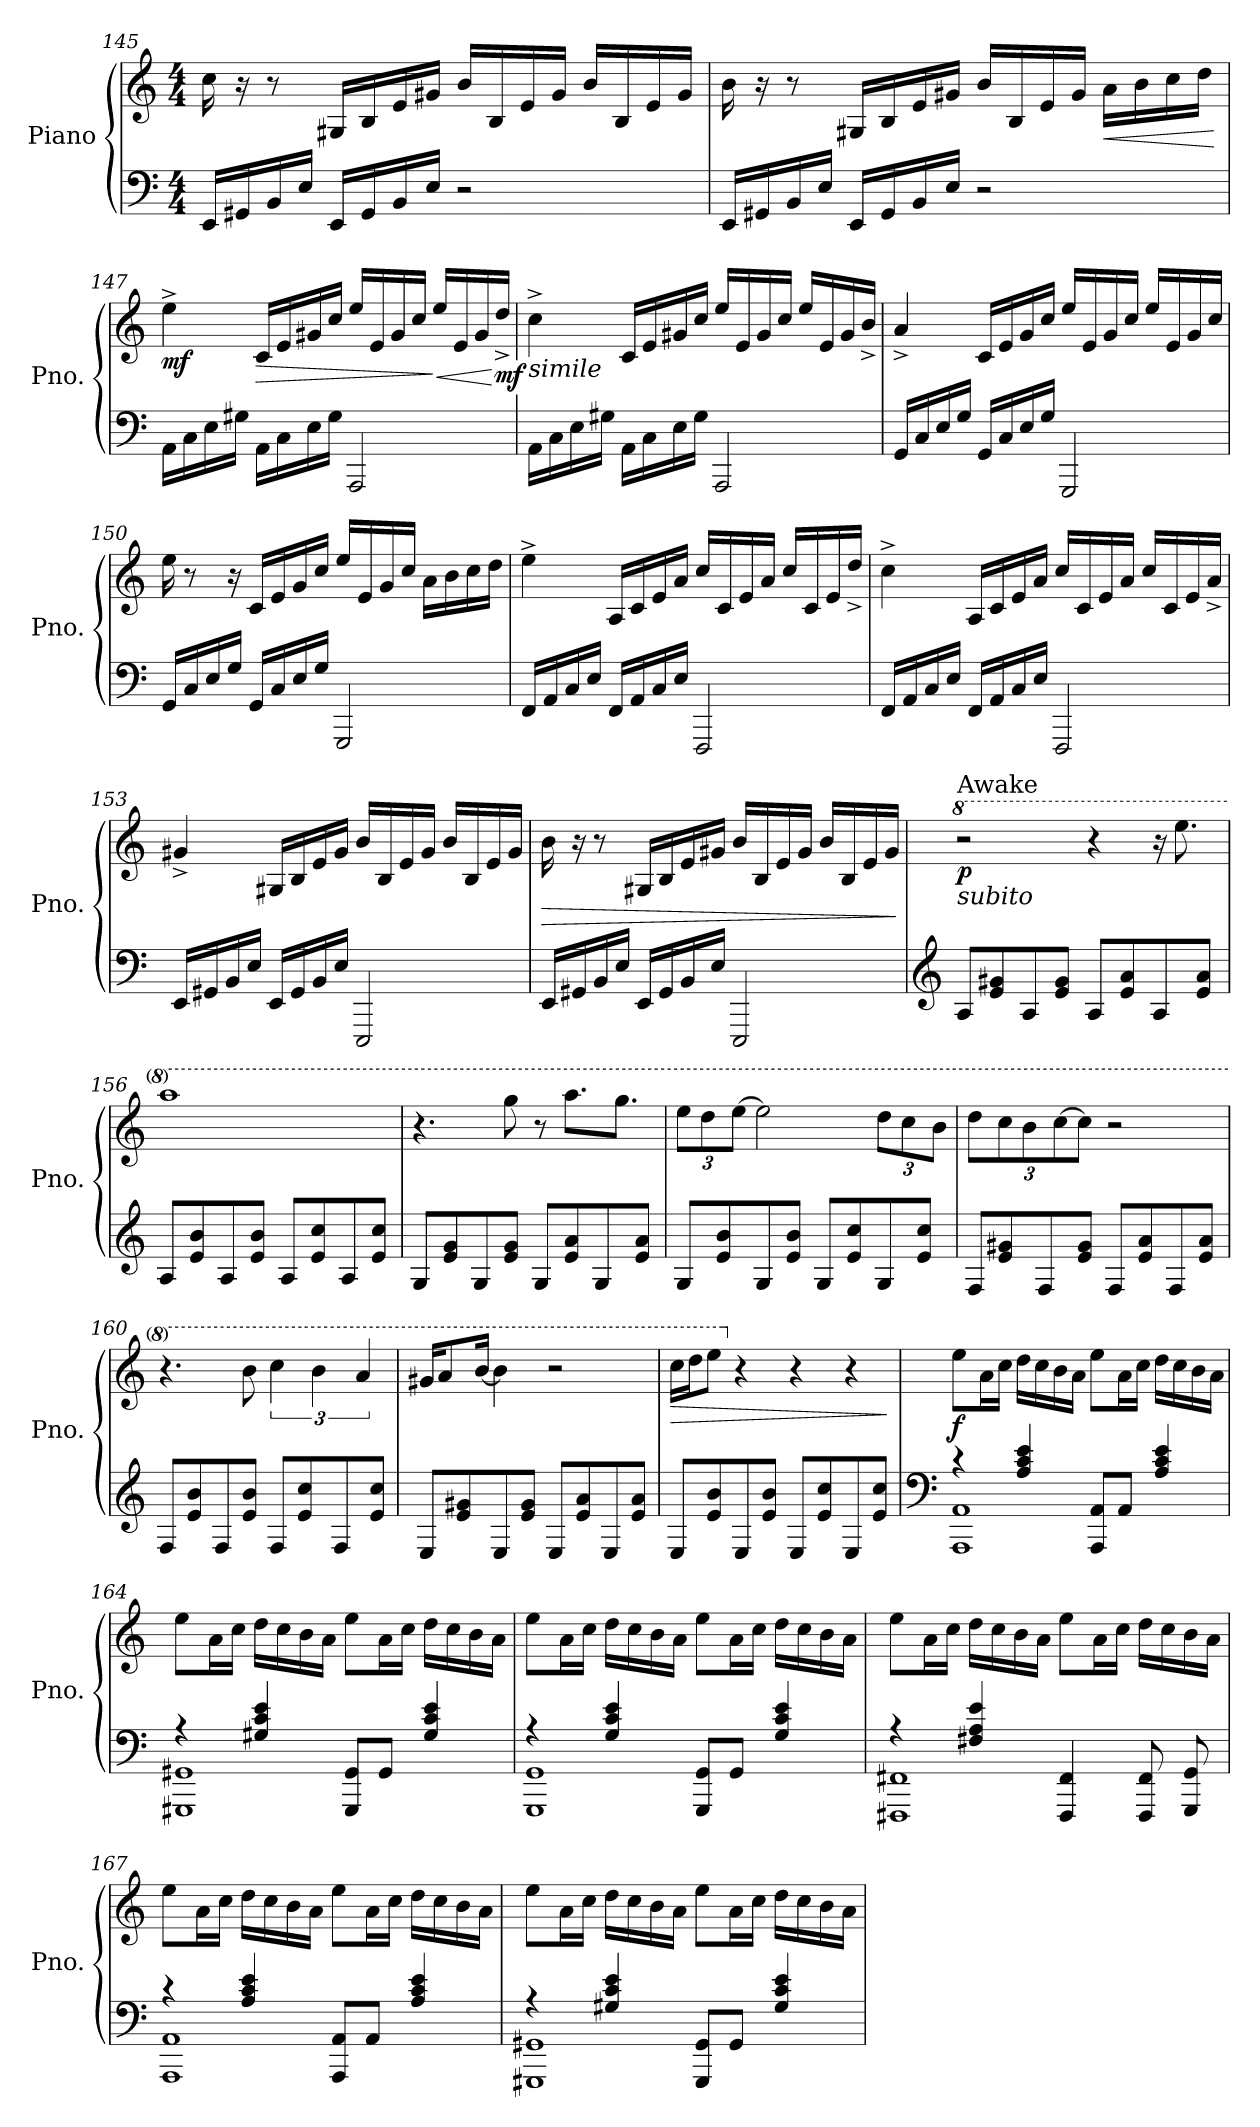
**kern	**kern	**dynam
*part1	*part1	*part1
*staff2	*staff1	*staff1/2
*I"Piano	*	*
*I'Pno.	*	*
*clefF4	*clefG2	*
*k[]	*k[]	*
*M4/4	*M4/4	*
=145	=145	=145
16EE/LL	16cc\	.
16GG#X/	16r	.
16BB/	8r	.
16E/JJ	.	.
16EE/LL	16G#X/LL	.
16GG#/	16B/	.
16BB/	16e/	.
16E/JJ	16g#X/JJ	.
2r	16b/LL	.
.	16B/	.
.	16e/	.
.	16g#/JJ	.
.	16b/LL	.
.	16B/	.
.	16e/	.
.	16g#/JJ	.
!!LO:LB:g=z
=146	=146	=146
16EE/LL	16b\	.
16GG#X/	16r	.
16BB/	8r	.
16E/JJ	.	.
16EE/LL	16G#X/LL	.
16GG#/	16B/	.
16BB/	16e/	.
16E/JJ	16g#X/JJ	.
2r	16b/LL	.
.	16B/	.
.	16e/	.
.	16g#/JJ	.
!	!	!LO:HP:b
.	16a\LL	<
.	16b\	.
.	16cc\	.
.	16dd\JJ	.
.	.	[
=147	=147	=147
!	!	!LO:DY:b
16AA\LL	4ee^\	mf
16C\	.	.
16E\	.	.
16G#X\JJ	.	.
!	!	!LO:HP:b
16AA\LL	16c/LL	>
16C\	16e/	.
16E\	16g#X/	.
16G#\JJ	16cc/JJ	.
2AAA/	16ee/LL	.
.	16e/	.
.	16g#/	.
.	16cc/JJ	.
!	!	!LO:HP:n=1:b
.	16ee/LL	] <
.	16e/	.
.	16g#/	.
!	!	!LO:DY:n=1:b
.	16dd^/JJ	[ mf
!!LO:PB:g=z
=148	=148	=148
!	!LO:TX:b:i:t=simile	!
16AA\LL	4cc^\	.
16C\	.	.
16E\	.	.
16G#X\JJ	.	.
16AA\LL	16c/LL	.
16C\	16e/	.
16E\	16g#X/	.
16G#\JJ	16cc/JJ	.
2AAA/	16ee/LL	.
.	16e/	.
.	16g#/	.
.	16cc/JJ	.
.	16ee/LL	.
.	16e/	.
.	16g#/	.
.	16b^/JJ	.
=149	=149	=149
16GG/LL	4a^/	.
16C/	.	.
16E/	.	.
16G/JJ	.	.
16GG/LL	16c/LL	.
16C/	16e/	.
16E/	16g/	.
16G/JJ	16cc/JJ	.
2GGG/	16ee/LL	.
.	16e/	.
.	16g/	.
.	16cc/JJ	.
.	16ee/LL	.
.	16e/	.
.	16g/	.
.	16cc/JJ	.
=150	=150	=150
16GG/LL	16ee\	.
16C/	8r	.
16E/	.	.
16G/JJ	16r	.
16GG/LL	16c/LL	.
16C/	16e/	.
16E/	16g/	.
16G/JJ	16cc/JJ	.
2GGG/	16ee/LL	.
.	16e/	.
.	16g/	.
.	16cc/JJ	.
.	16a\LL	.
.	16b\	.
.	16cc\	.
.	16dd\JJ	.
!!LO:LB:g=z
=151	=151	=151
16FF/LL	4ee^\	.
16AA/	.	.
16C/	.	.
16E/JJ	.	.
16FF/LL	16A/LL	.
16AA/	16c/	.
16C/	16e/	.
16E/JJ	16a/JJ	.
2FFF/	16cc/LL	.
.	16c/	.
.	16e/	.
.	16a/JJ	.
.	16cc/LL	.
.	16c/	.
.	16e/	.
.	16dd^/JJ	.
=152	=152	=152
16FF/LL	4cc^\	.
16AA/	.	.
16C/	.	.
16E/JJ	.	.
16FF/LL	16A/LL	.
16AA/	16c/	.
16C/	16e/	.
16E/JJ	16a/JJ	.
2FFF/	16cc/LL	.
.	16c/	.
.	16e/	.
.	16a/JJ	.
.	16cc/LL	.
.	16c/	.
.	16e/	.
.	16a^/JJ	.
=153	=153	=153
16EE/LL	4g#X^/	.
16GG#X/	.	.
16BB/	.	.
16E/JJ	.	.
16EE/LL	16G#X/LL	.
16GG#/	16B/	.
16BB/	16e/	.
16E/JJ	16g#/JJ	.
2EEE/	16b/LL	.
.	16B/	.
.	16e/	.
.	16g#/JJ	.
.	16b/LL	.
.	16B/	.
.	16e/	.
.	16g#/JJ	.
!!LO:LB:g=z
=154	=154	=154
!	!	!LO:HP:b
16EE/LL	16b\	>
16GG#X/	16r	.
16BB/	8r	.
16E/JJ	.	.
16EE/LL	16G#X/LL	.
16GG#/	16B/	.
16BB/	16e/	.
16E/JJ	16g#X/JJ	.
2EEE/	16b/LL	.
.	16B/	.
.	16e/	.
.	16g#/JJ	.
.	16b/LL	.
.	16B/	.
.	16e/	.
.	16g#/JJ	.
.	.	]
=155	=155	=155
*clefG2	*	*
*	*8va	*
!	!LO:TX:a:t=Awake	!
!	!LO:TX:b:i:t=subito	!
!	!	!LO:DY:b
8A/L	2r	p
8e/ 8g#X/	.	.
8A/	.	.
8e/ 8g#/J	.	.
8A/L	4r	.
8e/ 8a/	.	.
8A/	16r	.
.	8.eee\	.
8e/ 8a/J	.	.
=156	=156	=156
8A/L	1aaa	.
8e/ 8b/	.	.
8A/	.	.
8e/ 8b/J	.	.
8A/L	.	.
8e/ 8cc/	.	.
8A/	.	.
8e/ 8cc/J	.	.
=157	=157	=157
8G/L	4.r	.
8e/ 8g/	.	.
8G/	.	.
8e/ 8g/J	8ggg\	.
8G/L	8r	.
8e/ 8a/	8.aaa\L	.
8G/	.	.
.	8.ggg\J	.
8e/ 8a/J	.	.
!!LO:LB:g=z
=158	=158	=158
*	*Xbrackettup	*
8G/L	12eee\L	.
.	12ddd\	.
8e/ 8b/	.	.
.	[12eee\J	.
8G/	2eee\]	.
8e/ 8b/J	.	.
8G/L	.	.
8e/ 8cc/	.	.
8G/	12ddd\L	.
.	12ccc\	.
8e/ 8cc/J	.	.
.	12bb\J	.
=159	=159	=159
8F/L	8ddd\L	.
8e/ 8g#X/	12ccc\	.
.	12bb\	.
8F/	.	.
.	[12ccc\	.
8e/ 8g#/J	8ccc\J]	.
8F/L	2r	.
8e/ 8a/	.	.
8F/	.	.
8e/ 8a/J	.	.
=160	=160	=160
8F/L	4.r	.
8e/ 8b/	.	.
8F/	.	.
8e/ 8b/J	8bb\	.
*	*brackettup	*
8F/L	6ccc\	.
8e/ 8cc/	.	.
.	6bb\	.
8F/	.	.
.	6aa/	.
8e/ 8cc/J	.	.
=161	=161	=161
8E/L	16gg#X/KL	.
.	8aa/	.
8e/ 8g#X/	.	.
.	[16bb/Jk	.
8E/	4bb\]	.
8e/ 8g#/J	.	.
8E/L	2r	.
8e/ 8a/	.	.
8E/	.	.
8e/ 8a/J	.	.
!!LO:LB:g=z
=162	=162	=162
!	!	!LO:HP:b
8E/L	16ccc\LL	>
.	16ddd\J	.
8e/ 8b/	8eee\J	.
*	*X8va	*
8E/	4r	.
8e/ 8b/J	.	.
8E/L	4r	.
8e/ 8cc/	.	.
8E/	4r	.
8e/ 8cc/J	.	.
.	.	]
=163	=163	=163
*clefF4	*	*
*k[]	*k[]	*
*	*MM115	*
*^	*	*
!	!	!	!LO:DY:a=2
4r	1AAA 1AA	8ee\L	f
.	.	16a\L	.
.	.	16cc\JJ	.
4A/ 4c/ 4e/	.	16dd\LL	.
.	.	16cc\	.
.	.	16b\	.
.	.	16a\JJ	.
8AAA/ 8AA/L	.	8ee\L	.
8AA/J	.	16a\L	.
.	.	16cc\JJ	.
4A/ 4c/ 4e/	.	16dd\LL	.
.	.	16cc\	.
.	.	16b\	.
.	.	16a\JJ	.
=164	=164	=164	=164
4r	1GGG#X 1GG#X	8ee\L	.
.	.	16a\L	.
.	.	16cc\JJ	.
4G#X/ 4c/ 4e/	.	16dd\LL	.
.	.	16cc\	.
.	.	16b\	.
.	.	16a\JJ	.
8GGG#/ 8GG#/L	.	8ee\L	.
8GG#/J	.	16a\L	.
.	.	16cc\JJ	.
4G#/ 4c/ 4e/	.	16dd\LL	.
.	.	16cc\	.
.	.	16b\	.
.	.	16a\JJ	.
!!LO:PB:g=z
=165	=165	=165	=165
4r	1GGG 1GG	8ee\L	.
.	.	16a\L	.
.	.	16cc\JJ	.
4G/ 4c/ 4e/	.	16dd\LL	.
.	.	16cc\	.
.	.	16b\	.
.	.	16a\JJ	.
8GGG/ 8GG/L	.	8ee\L	.
8GG/J	.	16a\L	.
.	.	16cc\JJ	.
4G/ 4c/ 4e/	.	16dd\LL	.
.	.	16cc\	.
.	.	16b\	.
.	.	16a\JJ	.
=166	=166	=166	=166
4r	1FFF#X 1FF#X	8ee\L	.
.	.	16a\L	.
.	.	16cc\JJ	.
4F#X/ 4A/ 4e/	.	16dd\LL	.
.	.	16cc\	.
.	.	16b\	.
.	.	16a\JJ	.
4FFF#/ 4FF#/	.	8ee\L	.
.	.	16a\L	.
.	.	16cc\JJ	.
8FFF#/ 8FF#/	.	16dd\LL	.
.	.	16cc\	.
8GGG/ 8GG/	.	16b\	.
.	.	16a\JJ	.
=167	=167	=167	=167
4r	1AAA 1AA	8ee\L	.
.	.	16a\L	.
.	.	16cc\JJ	.
4A/ 4c/ 4e/	.	16dd\LL	.
.	.	16cc\	.
.	.	16b\	.
.	.	16a\JJ	.
8AAA/ 8AA/L	.	8ee\L	.
8AA/J	.	16a\L	.
.	.	16cc\JJ	.
4A/ 4c/ 4e/	.	16dd\LL	.
.	.	16cc\	.
.	.	16b\	.
.	.	16a\JJ	.
!!LO:LB:g=z
=168	=168	=168	=168
4r	1GGG#X 1GG#X	8ee\L	.
.	.	16a\L	.
.	.	16cc\JJ	.
4G#X/ 4c/ 4e/	.	16dd\LL	.
.	.	16cc\	.
.	.	16b\	.
.	.	16a\JJ	.
8GGG#/ 8GG#/L	.	8ee\L	.
8GG#/J	.	16a\L	.
.	.	16cc\JJ	.
4G#/ 4c/ 4e/	.	16dd\LL	.
.	.	16cc\	.
.	.	16b\	.
.	.	16a\JJ	.
*v	*v	*	*
=	=	=
*-	*-	*-
